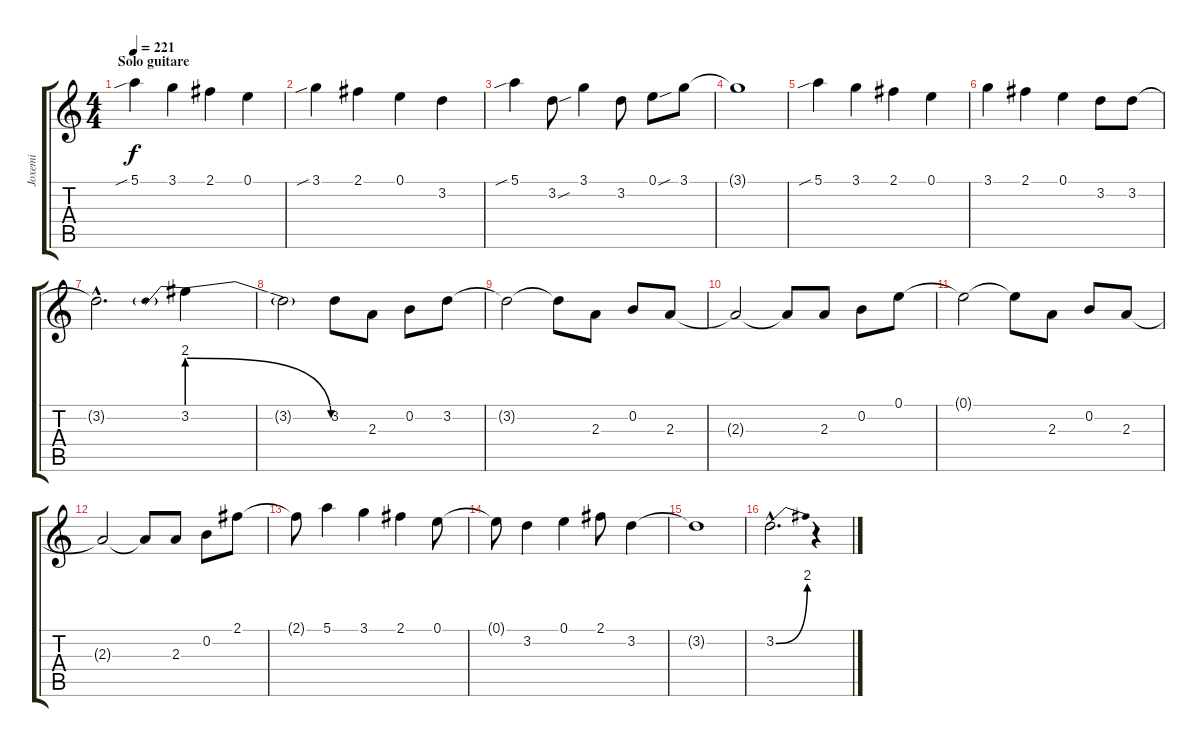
\track ("Joxemi" "Joxemi") {instrument distortionguitar}
\staff {score tabs}
\tuning (E4 B3 G3 D3 A2 E2) {hide}
\ts (4 4)
\section ("" "Solo guitare")
\tempo 221
\clef g2
\ks c
5.1{sib}.4{dy f volume 16} 3.1.4 2.1.4 0.1.4 |
3.1{sib}.4 2.1.4 0.1.4 3.2.4 |
5.1{sib}.4 3.2{sou}.8 3.1.4 3.2.8 0.1{sou}.8 3.1.8 |
3.1{t}.1 |
5.1{sib}.4 3.1.4 2.1.4 0.1.4 |
3.1.4 2.1.4 0.1.4 3.2.8 3.2.8 |
3.2{hac t}.2{d} 3.2{be (prebendrelease 0 8 60 0)}.4 |
3.2{t}.2 3.2.8 2.3.8 0.2.8 3.2.8 |
3.2{t}.2 3.2{t}.8 2.3.8 0.2.8 2.3.8 |
2.3{t}.2 2.3{t}.8 2.3.8 0.2.8 0.1.8 |
0.1{t}.2 0.1{t}.8 2.3.8 0.2.8 2.3.8 |
2.3{t}.2 2.3{t}.8 2.3.8 0.2.8 2.1.8 |
2.1{t}.8 5.1.4 3.1.4 2.1.4 0.1.8 |
0.1{t}.8 3.2.4 0.1.4 2.1.8 3.2.4 |
3.2{t}.1 |
3.2{be (bend 0 0 60 8) hac}.2{d} r.4
